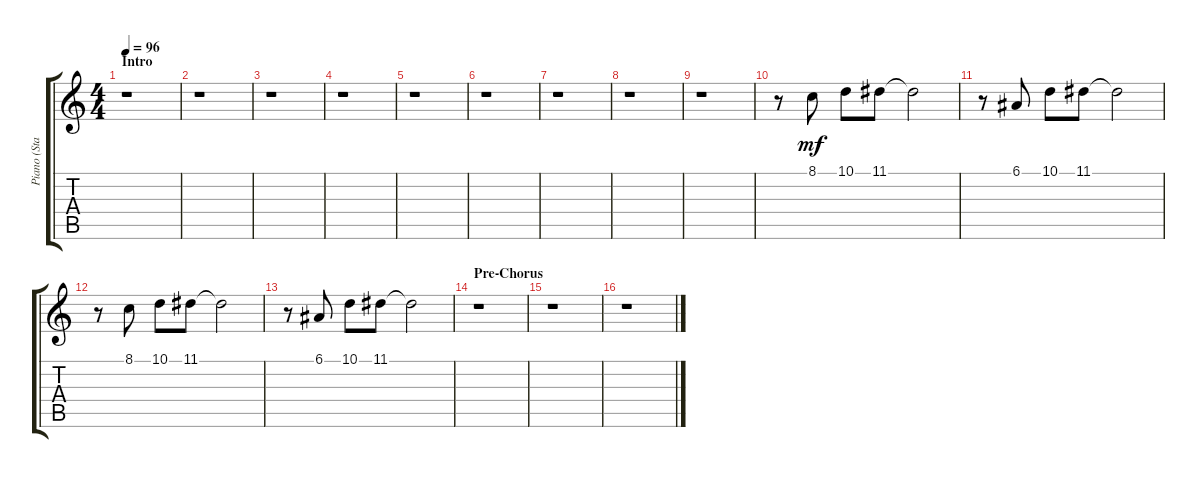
\track ("Piano (Staff 1)" "Piano (Sta") {instrument acousticgrandpiano}
\staff {score tabs}
\tuning (E4 B3 G3 D3 A2 E2) {hide}
\ts (4 4)
\section ("" "Intro")
\tempo 96
\clef g2
\ks aminor
r.1{dy mf instrument acousticgrandpiano} |
r.1 |
r.1 |
r.1 |
r.1 |
r.1 |
r.1 |
r.1 |
r.1 |
r.8 8.1.8 10.1.8 11.1.8 11.1{t}.2 |
r.8 6.1.8 10.1.8 11.1.8 11.1{t}.2 |
r.8 8.1.8 10.1.8 11.1.8 11.1{t}.2 |
r.8 6.1.8 10.1.8 11.1.8 11.1{t}.2 |
\section ("" "Pre-Chorus")
r.1 |
r.1 |
r.1
